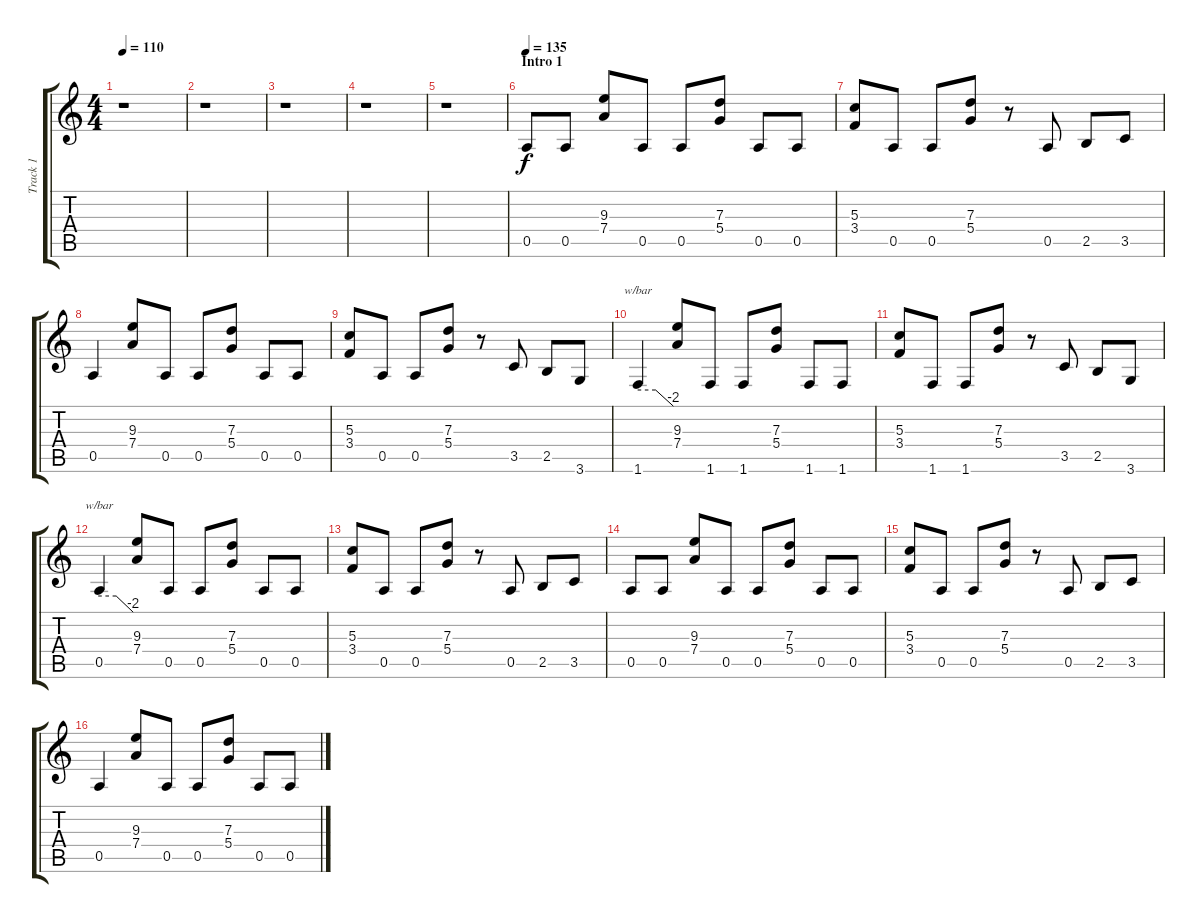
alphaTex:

\track ("Track 1" "Track 1") {instrument distortionguitar}
\staff {score tabs}
\tuning (E4 B3 G3 D3 A2 E2) {hide}
\ts (4 4)
\tempo 110
\clef g2
\ks c
r.1{dy f} |
r.1 |
r.1 |
r.1 |
r.1 |
\section ("" "Intro 1")
\tempo 135
0.5.8 0.5.8 (9.3 7.4).8 0.5.8 0.5.8 (7.3 5.4).8 0.5.8 0.5.8 |
(5.3 3.4).8 0.5.8 0.5.8 (7.3 5.4).8 r.8 0.5.8 2.5.8 3.5.8 |
0.5.4 (9.3 7.4).8 0.5.8 0.5.8 (7.3 5.4).8 0.5.8 0.5.8 |
(5.3 3.4).8 0.5.8 0.5.8 (7.3 5.4).8 r.8 3.5.8 2.5.8 3.6.8 |
1.6.4{tbe (custom default 0 0 30 0 60 -8)} (9.3 7.4).8 1.6.8 1.6.8 (7.3 5.4).8 1.6.8 1.6.8 |
(5.3 3.4).8 1.6.8 1.6.8 (7.3 5.4).8 r.8 3.5.8 2.5.8 3.6.8 |
0.5.4{tbe (custom default 0 0 30 0 60 -8)} (9.3 7.4).8 0.5.8 0.5.8 (7.3 5.4).8 0.5.8 0.5.8 |
(5.3 3.4).8 0.5.8 0.5.8 (7.3 5.4).8 r.8 0.5.8 2.5.8 3.5.8 |
0.5.8 0.5.8 (9.3 7.4).8 0.5.8 0.5.8 (7.3 5.4).8 0.5.8 0.5.8 |
(5.3 3.4).8 0.5.8 0.5.8 (7.3 5.4).8 r.8 0.5.8 2.5.8 3.5.8 |
0.5.4 (9.3 7.4).8 0.5.8 0.5.8 (7.3 5.4).8 0.5.8 0.5.8
